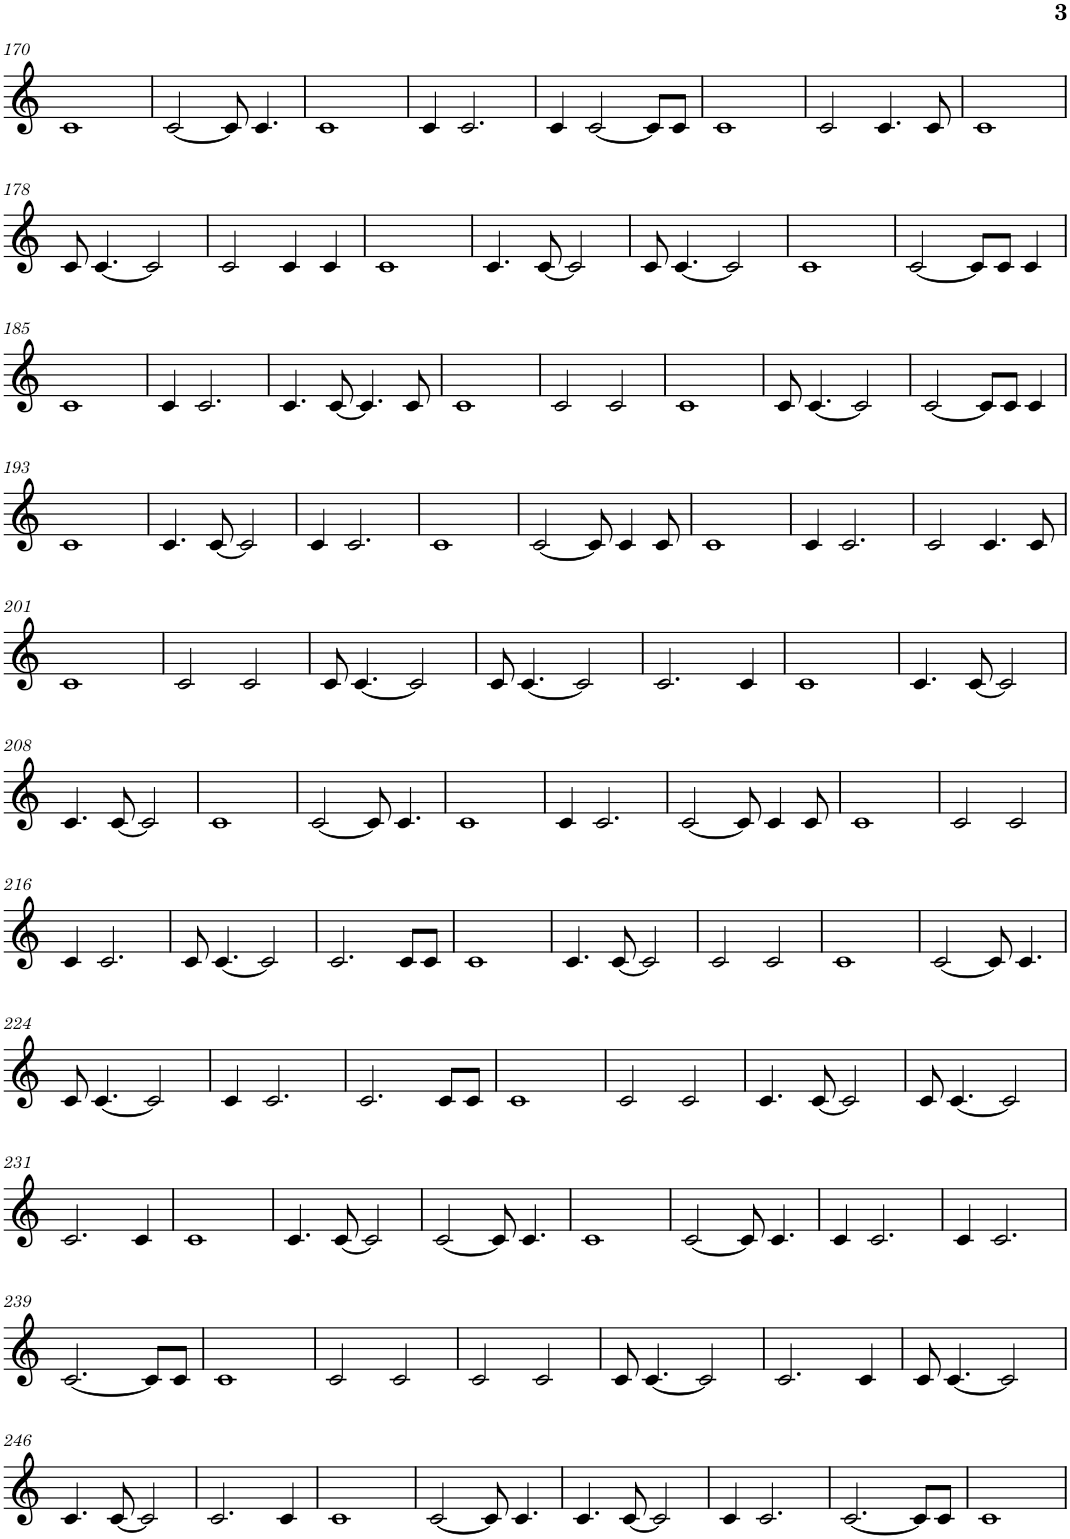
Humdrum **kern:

**kern
*part1
*staff1
*I"Piano
*I'Pno.
!!LO:PB:g=z
*clefG2
*k[]
*M4/4
=170
1c
=171
[2c/
8c/]
4.c/
=172
1c
=173
4c/
2.c/
=174
4c/
[2c/
8c/L]
8c/J
=175
1c
=176
2c/
4.c/
8c/
=177
1c
!!LO:LB:g=z
=178
8c/
[4.c/
2c/]
=179
2c/
4c/
4c/
=180
1c
=181
4.c/
[8c/
2c/]
=182
8c/
[4.c/
2c/]
=183
1c
=184
[2c/
8c/L]
8c/J
4c/
!!LO:LB:g=z
=185
1c
=186
4c/
2.c/
=187
4.c/
[8c/
4.c/]
8c/
=188
1c
=189
2c/
2c/
=190
1c
=191
8c/
[4.c/
2c/]
=192
[2c/
8c/L]
8c/J
4c/
!!LO:LB:g=z
=193
1c
=194
4.c/
[8c/
2c/]
=195
4c/
2.c/
=196
1c
=197
[2c/
8c/]
4c/
8c/
=198
1c
=199
4c/
2.c/
=200
2c/
4.c/
8c/
!!LO:LB:g=z
=201
1c
=202
2c/
2c/
=203
8c/
[4.c/
2c/]
=204
8c/
[4.c/
2c/]
=205
2.c/
4c/
=206
1c
=207
4.c/
[8c/
2c/]
!!LO:LB:g=z
=208
4.c/
[8c/
2c/]
=209
1c
=210
[2c/
8c/]
4.c/
=211
1c
=212
4c/
2.c/
=213
[2c/
8c/]
4c/
8c/
=214
1c
=215
2c/
2c/
!!LO:LB:g=z
=216
4c/
2.c/
=217
8c/
[4.c/
2c/]
=218
2.c/
8c/L
8c/J
=219
1c
=220
4.c/
[8c/
2c/]
=221
2c/
2c/
=222
1c
=223
[2c/
8c/]
4.c/
!!LO:LB:g=z
=224
8c/
[4.c/
2c/]
=225
4c/
2.c/
=226
2.c/
8c/L
8c/J
=227
1c
=228
2c/
2c/
=229
4.c/
[8c/
2c/]
=230
8c/
[4.c/
2c/]
!!LO:LB:g=z
=231
2.c/
4c/
=232
1c
=233
4.c/
[8c/
2c/]
=234
[2c/
8c/]
4.c/
=235
1c
=236
[2c/
8c/]
4.c/
=237
4c/
2.c/
=238
4c/
2.c/
!!LO:LB:g=z
=239
[2.c/
8c/L]
8c/J
=240
1c
=241
2c/
2c/
=242
2c/
2c/
=243
8c/
[4.c/
2c/]
=244
2.c/
4c/
=245
8c/
[4.c/
2c/]
!!LO:LB:g=z
=246
4.c/
[8c/
2c/]
=247
2.c/
4c/
=248
1c
=249
[2c/
8c/]
4.c/
=250
4.c/
[8c/
2c/]
=251
4c/
2.c/
=252
[2.c/
8c/L]
8c/J
=253
1c
=
*-
